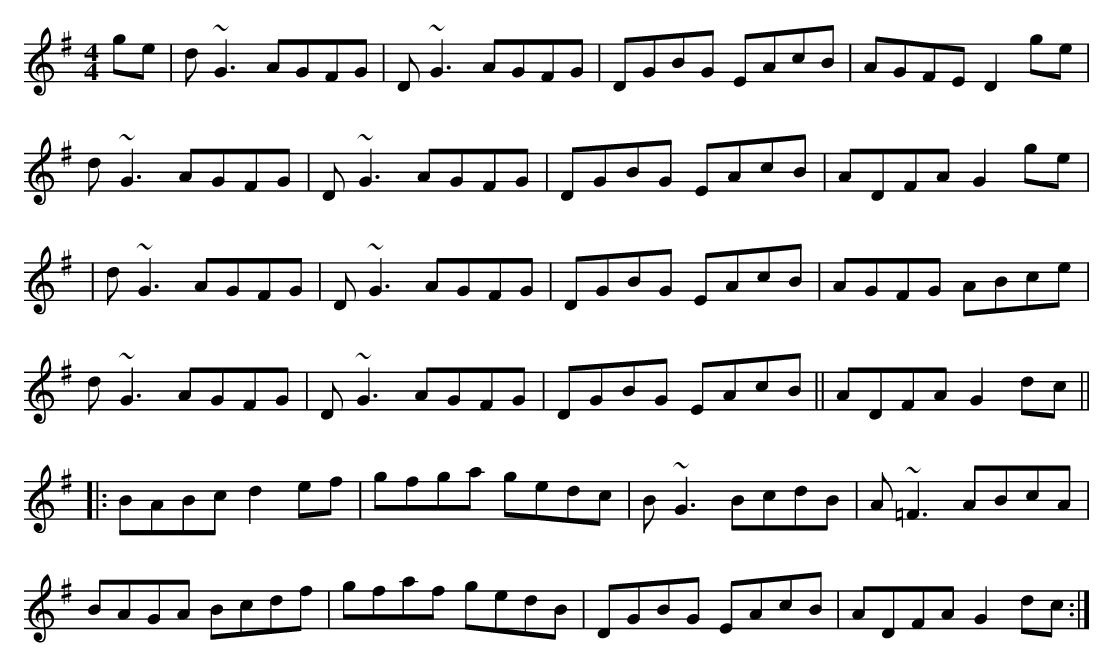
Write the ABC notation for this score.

X:1
M:4/4
K:G
ge|d~G3 AGFG|D~G3 AGFG|DGBG EAcB|AGFE D2ge|
d~G3 AGFG|D~G3 AGFG|DGBG EAcB| ADFA G2 ge|
|d~G3 AGFG|D~G3 AGFG|DGBG EAcB|AGFG ABce|
d~G3 AGFG|D~G3 AGFG|DGBG EAcB|| ADFA G2 dc||
|:BABc d2ef|gfga gedc|B~G3 BcdB|A~=F3 ABcA|
BAGA Bcdf|gfaf gedB|DGBG EAcB|ADFA G2dc:|
